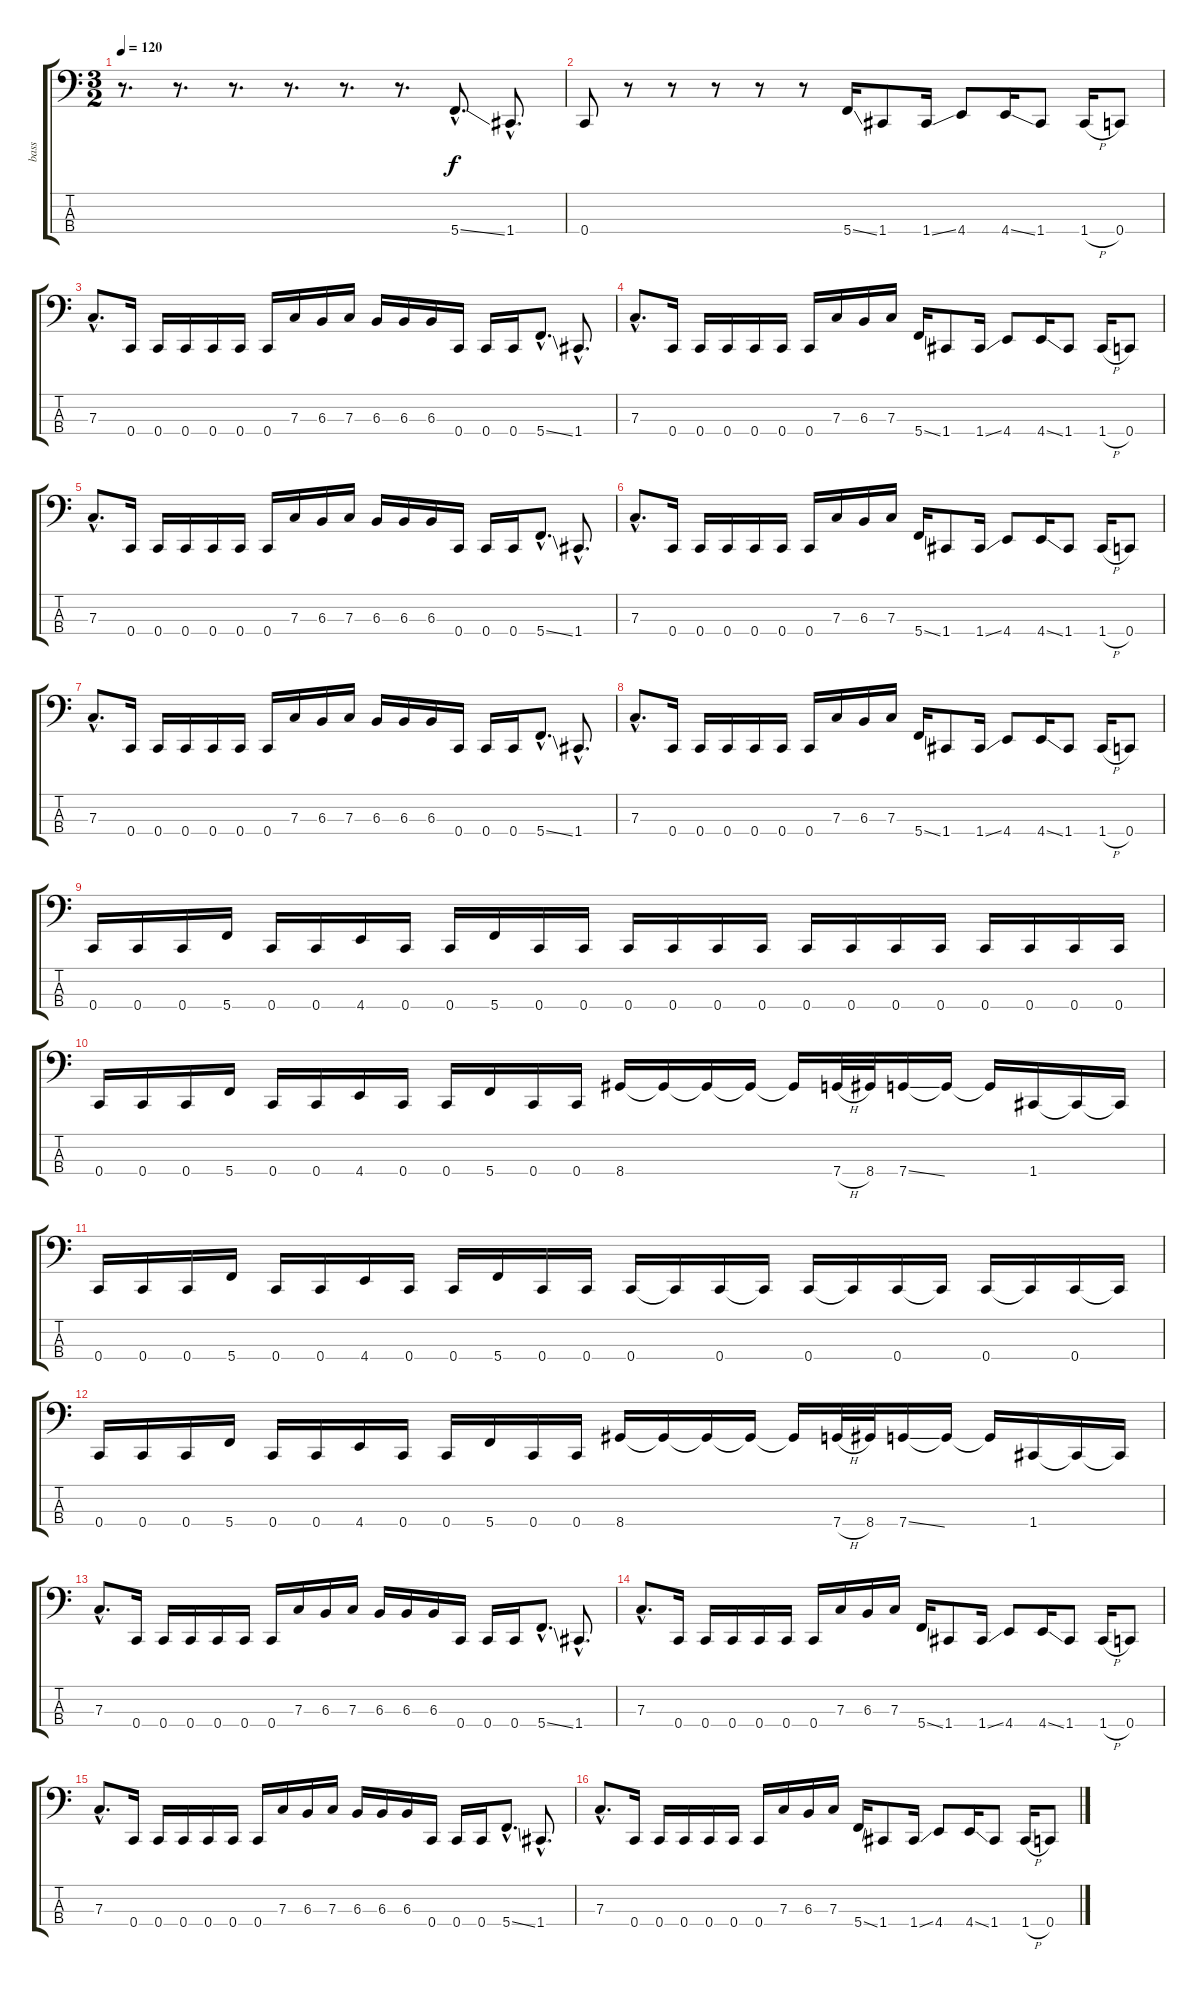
\track ("bass" "bass") {instrument electricbasspick}
\staff {score tabs}
\tuning (Eb2 Bb1 F1 C1) {hide}
\ts (3 2)
\tempo 120
\clef f4
\ks c
r.8{d dy f} r.8{d} r.8{d} r.8{d} r.8{d} r.8{d} 5.4{ss hac}.8{d} 1.4{hac}.8{d} |
0.4.8 r.8 r.8 r.8 r.8 r.8 5.4{ss}.16 1.4.8 1.4{ss}.16 4.4.8 4.4{ss}.16 1.4.8 1.4{h}.16 0.4.8 |
7.3{hac}.8{d} 0.4.16 0.4.16 0.4.16 0.4.16 0.4.16 0.4.16 7.3.16 6.3.16 7.3.16 6.3.16 6.3.16 6.3.16 0.4.16 0.4.16 0.4.16 5.4{ss hac}.8{d} 1.4{hac}.8{d} |
7.3{hac}.8{d} 0.4.16 0.4.16 0.4.16 0.4.16 0.4.16 0.4.16 7.3.16 6.3.16 7.3.16 5.4{ss}.16 1.4.8 1.4{ss}.16 4.4.8 4.4{ss}.16 1.4.8 1.4{h}.16 0.4.8 |
7.3{hac}.8{d} 0.4.16 0.4.16 0.4.16 0.4.16 0.4.16 0.4.16 7.3.16 6.3.16 7.3.16 6.3.16 6.3.16 6.3.16 0.4.16 0.4.16 0.4.16 5.4{ss hac}.8{d} 1.4{hac}.8{d} |
7.3{hac}.8{d} 0.4.16 0.4.16 0.4.16 0.4.16 0.4.16 0.4.16 7.3.16 6.3.16 7.3.16 5.4{ss}.16 1.4.8 1.4{ss}.16 4.4.8 4.4{ss}.16 1.4.8 1.4{h}.16 0.4.8 |
7.3{hac}.8{d} 0.4.16 0.4.16 0.4.16 0.4.16 0.4.16 0.4.16 7.3.16 6.3.16 7.3.16 6.3.16 6.3.16 6.3.16 0.4.16 0.4.16 0.4.16 5.4{ss hac}.8{d} 1.4{hac}.8{d} |
7.3{hac}.8{d} 0.4.16 0.4.16 0.4.16 0.4.16 0.4.16 0.4.16 7.3.16 6.3.16 7.3.16 5.4{ss}.16 1.4.8 1.4{ss}.16 4.4.8 4.4{ss}.16 1.4.8 1.4{h}.16 0.4.8 |
0.4.16 0.4.16 0.4.16 5.4.16 0.4.16 0.4.16 4.4.16 0.4.16 0.4.16 5.4.16 0.4.16 0.4.16 0.4.16 0.4.16 0.4.16 0.4.16 0.4.16 0.4.16 0.4.16 0.4.16 0.4.16 0.4.16 0.4.16 0.4.16 |
0.4.16 0.4.16 0.4.16 5.4.16 0.4.16 0.4.16 4.4.16 0.4.16 0.4.16 5.4.16 0.4.16 0.4.16 8.4.16 8.4{t}.16 8.4{t}.16 8.4{t}.16 8.4{t}.16 7.4{h}.32 8.4.32 7.4{ss}.16 7.4{t}.16 7.4{t}.16 1.4.16 1.4{t}.16 1.4{t}.16 |
0.4.16 0.4.16 0.4.16 5.4.16 0.4.16 0.4.16 4.4.16 0.4.16 0.4.16 5.4.16 0.4.16 0.4.16 0.4.16 0.4{t}.16 0.4.16 0.4{t}.16 0.4.16 0.4{t}.16 0.4.16 0.4{t}.16 0.4.16 0.4{t}.16 0.4.16 0.4{t}.16 |
0.4.16 0.4.16 0.4.16 5.4.16 0.4.16 0.4.16 4.4.16 0.4.16 0.4.16 5.4.16 0.4.16 0.4.16 8.4.16 8.4{t}.16 8.4{t}.16 8.4{t}.16 8.4{t}.16 7.4{h}.32 8.4.32 7.4{ss}.16 7.4{t}.16 7.4{t}.16 1.4.16 1.4{t}.16 1.4{t}.16 |
7.3{hac}.8{d} 0.4.16 0.4.16 0.4.16 0.4.16 0.4.16 0.4.16 7.3.16 6.3.16 7.3.16 6.3.16 6.3.16 6.3.16 0.4.16 0.4.16 0.4.16 5.4{ss hac}.8{d} 1.4{hac}.8{d} |
7.3{hac}.8{d} 0.4.16 0.4.16 0.4.16 0.4.16 0.4.16 0.4.16 7.3.16 6.3.16 7.3.16 5.4{ss}.16 1.4.8 1.4{ss}.16 4.4.8 4.4{ss}.16 1.4.8 1.4{h}.16 0.4.8 |
7.3{hac}.8{d} 0.4.16 0.4.16 0.4.16 0.4.16 0.4.16 0.4.16 7.3.16 6.3.16 7.3.16 6.3.16 6.3.16 6.3.16 0.4.16 0.4.16 0.4.16 5.4{ss hac}.8{d} 1.4{hac}.8{d} |
7.3{hac}.8{d} 0.4.16 0.4.16 0.4.16 0.4.16 0.4.16 0.4.16 7.3.16 6.3.16 7.3.16 5.4{ss}.16 1.4.8 1.4{ss}.16 4.4.8 4.4{ss}.16 1.4.8 1.4{h}.16 0.4.8
